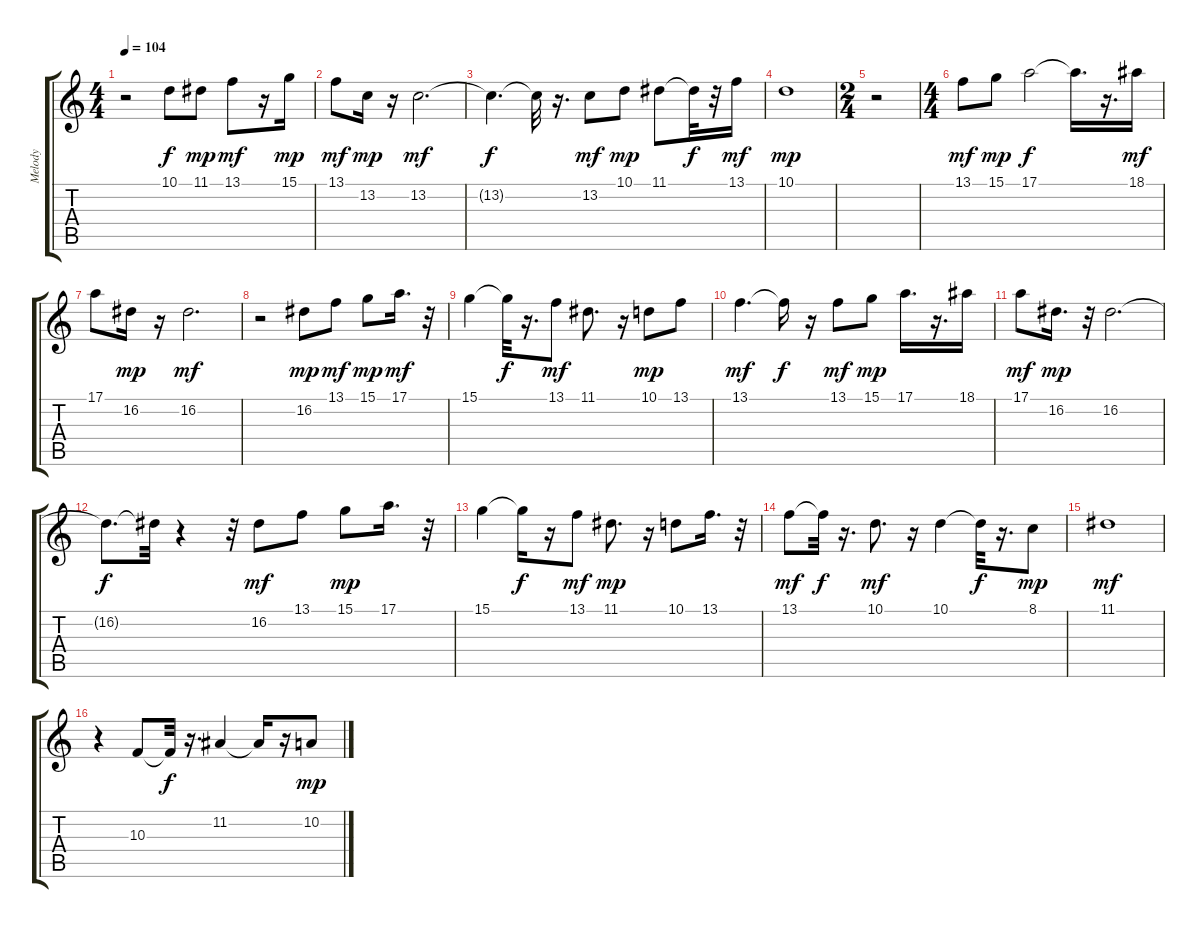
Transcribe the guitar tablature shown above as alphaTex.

\track ("Melody" "Melody") {instrument lead3calliope}
\staff {score tabs}
\tuning (E4 B3 G3 D3 A2 E2) {hide}
\ts (4 4)
\tempo 104
\clef g2
\ks c
r.2{dy mp} 10.1.8{dy f} 11.1.8{dy mp} 13.1.8{dy mf} r.16 15.1.16{dy mp} |
13.1.8{dy mf} 13.2.16{dy mp} r.16 13.2.2{d dy mf} |
13.2{t}.4{d dy f} 13.2{t}.32 r.16{d} 13.2.8{dy mf} 10.1.8{dy mp} 11.1.8 11.1{t}.32{dy f} r.32 13.1.16{dy mf} |
10.1.1{dy mp} |
\ts (2 4)
r.2 |
\ts (4 4)
13.1.8{dy mf} 15.1.8{dy mp} 17.1.2{dy f} 17.1{t}.16{d} r.16{d} 18.1.16{dy mf} |
17.1.8 16.2.16{dy mp} r.16 16.2.2{d dy mf} |
r.2 16.2.8{dy mp} 13.1.8{dy mf} 15.1.8{dy mp} 17.1.16{d dy mf} r.32 |
15.1.4 15.1{t}.32{dy f} r.16{d} 13.1.8{dy mf} 11.1.8{d} r.16 10.1.8{dy mp} 13.1.8 |
13.1.4{d dy mf} 13.1{t}.16{dy f} r.16 13.1.8{dy mf} 15.1.8{dy mp} 17.1.16{d} r.16{d} 18.1.16 |
17.1.8{dy mf} 16.2.16{d dy mp} r.32 16.2.2{d} |
16.2{t}.8{d dy f} 16.2{t}.32 r.4 r.32 16.2.8{dy mf} 13.1.8 15.1.8{dy mp} 17.1.16{d} r.32 |
15.1.4 15.1{t}.16{dy f} r.16 13.1.8{dy mf} 11.1.8{d dy mp} r.16 10.1.8 13.1.16{d} r.32 |
13.1.8{dy mf} 13.1{t}.32{dy f} r.16{d} 10.1.8{d dy mf} r.16 10.1.4 10.1{t}.32{dy f} r.16{d} 8.1.8{dy mp} |
11.1.1{dy mf} |
r.4 10.3.8 10.3{t}.32{dy f} r.16{d} 11.2.4 11.2{t}.16 r.16 10.2.8{dy mp}
